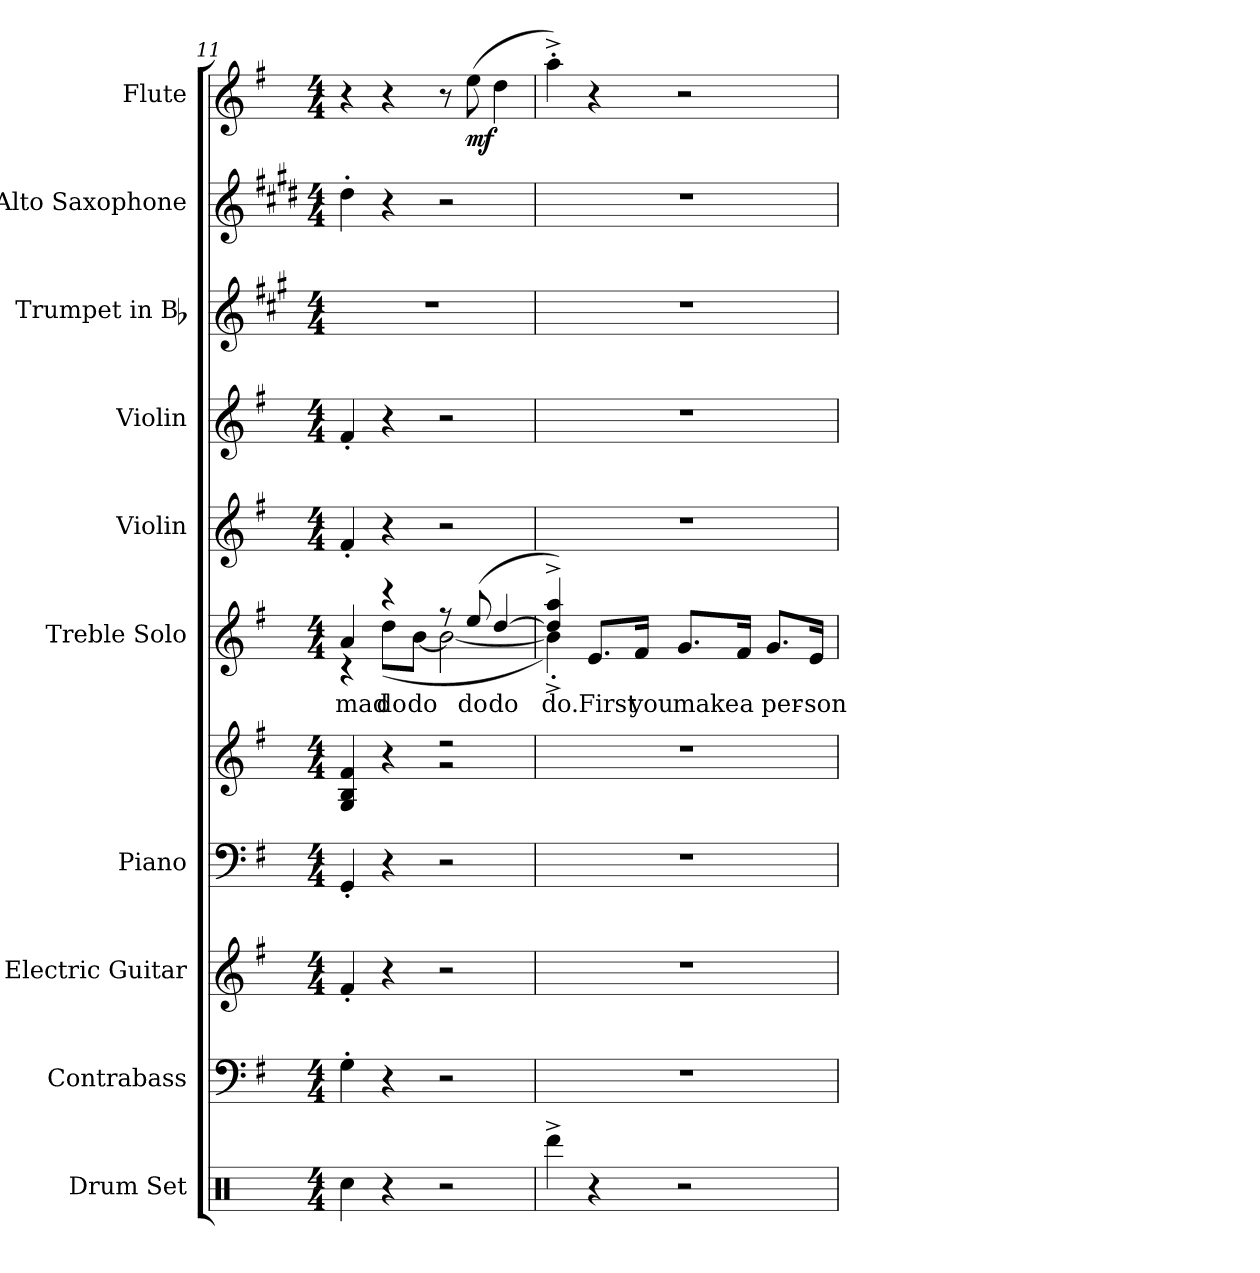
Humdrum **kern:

**kern	**kern	**kern	**kern	**kern	**kern	**text	**kern	**kern	**kern	**kern	**kern	**dynam
*part10	*part9	*part8	*part7	*part7	*part6	*part6	*part5	*part4	*part3	*part2	*part1	*part1
*staff11	*staff10	*staff9	*staff8	*staff7	*staff6	*staff6	*staff5	*staff4	*staff3	*staff2	*staff1	*staff1
*I"Drum Set	*I"Contrabass	*I"Electric Guitar	*I"Piano	*	*I"Treble Solo	*	*I"Violin	*I"Violin	*I"Trumpet in Bb	*I"Alto Saxophone	*I"Flute	*
*I'Dr.	*I'Cb.	*I'E. Gtr.	*I'Pno.	*	*I'Tr. Solo	*	*I'Vln.	*I'Vln.	*I'Tpt.	*I'Alto Sax.	*I'Fl.	*
*clefX	*clefF4	*clefG2	*clefF4	*clefG2	*clefG2	*	*clefG2	*clefG2	*clefG2	*clefG2	*clefG2	*
*	*ITrd7c12	*ITrd7c12	*	*	*	*	*	*	*ITrd1c2	*ITrd5c9	*	*
*k[]	*k[f#]	*k[f#]	*k[f#]	*k[f#]	*k[f#]	*	*k[f#]	*k[f#]	*k[f#]	*k[f#]	*k[f#]	*
*C:	*G:	*G:	*G:	*G:	*G:	*	*G:	*G:	*G:	*G:	*G:	*
*M4/4	*M4/4	*M4/4	*M4/4	*M4/4	*M4/4	*	*M4/4	*M4/4	*M4/4	*M4/4	*M4/4	*
=11	=11	=11	=11	=11	=11	=11	=11	=11	=11	=11	=11	=11
*	*	*	*	*^	*	*	*	*	*	*	*	*
!	!	!	!	!	!	!	!LO:LY:b:color=#000000	!	!	!	!	!	!
*	*	*	*	*	*	*^	*	*	*	*	*	*	*
4Rcci\	4GG'i\	4F#'i/	4GG'i/	4Gi/ 4Bi 4f#i	4ryy	4ai/	4r	mad	4f#'i/	4f#'i/	1r	4f#'i\	4r	.
!	!	!	!	!	!	!	!	!LO:LY:b:color=#000000	!	!	!	!	!	!
4r	4r	4r	4r	4r	4ryy	4r	(8ddi\L	do	4r	4r	.	4r	4r	.
!	!	!	!	!	!	!	!	!LO:LY:b:color=#000000	!	!	!	!	!	!
.	.	.	.	.	.	.	[<8bi\J	do	.	.	.	.	.	.
2r	2r	2r	2r	2r	2r	8r	2bi\_<	.	2r	2r	.	2r	8r	.
!	!	!	!	!	!	!	!	!LO:LY:b:color=#000000	!	!	!	!	!	!
.	.	.	.	.	.	(8eei/	.	do	.	.	.	.	(8eei\	mf
!	!	!	!	!	!	!	!	!LO:LY:b:color=#000000	!	!	!	!	!	!
.	.	.	.	.	.	[>4ddi/	.	do	.	.	.	.	4ddi\	.
*	*	*	*	*v	*v	*	*	*	*	*	*	*	*	*
!!LO:PB:g=z
=12	=12	=12	=12	=12	=12	=12	=12	=12	=12	=12	=12	=12	=12
!	!	!	!	!	!	!	!LO:LY:b:color=#000000	!	!	!	!	!	!
4Rddd^i\	1r	1r	1r	1r	4ddi/]^ 4aai^)	4b'^i\])	do.	1r	1r	1r	1r	4aa'^i\)	.
!	!	!	!	!	!	!	!LO:LY:b:color=#000000	!	!	!	!	!	!
4r	.	.	.	.	8.ei/L	2.ryy	First	.	.	.	.	4r	.
!	!	!	!	!	!	!	!LO:LY:b:color=#000000	!	!	!	!	!	!
.	.	.	.	.	16f#i/Jk	.	you	.	.	.	.	.	.
!	!	!	!	!	!	!	!LO:LY:b:color=#000000	!	!	!	!	!	!
2r	.	.	.	.	8.gi/L	.	make	.	.	.	.	2r	.
!	!	!	!	!	!	!	!LO:LY:b:color=#000000	!	!	!	!	!	!
.	.	.	.	.	16f#i/Jk	.	a	.	.	.	.	.	.
!	!	!	!	!	!	!	!LO:LY:b:color=#000000	!	!	!	!	!	!
.	.	.	.	.	8.gi/L	.	per-	.	.	.	.	.	.
!	!	!	!	!	!	!	!LO:LY:b:color=#000000	!	!	!	!	!	!
.	.	.	.	.	16ei/Jk	.	-son	.	.	.	.	.	.
*	*	*	*	*	*v	*v	*	*	*	*	*	*	*
=	=	=	=	=	=	=	=	=	=	=	=	=
*-	*-	*-	*-	*-	*-	*-	*-	*-	*-	*-	*-	*-
